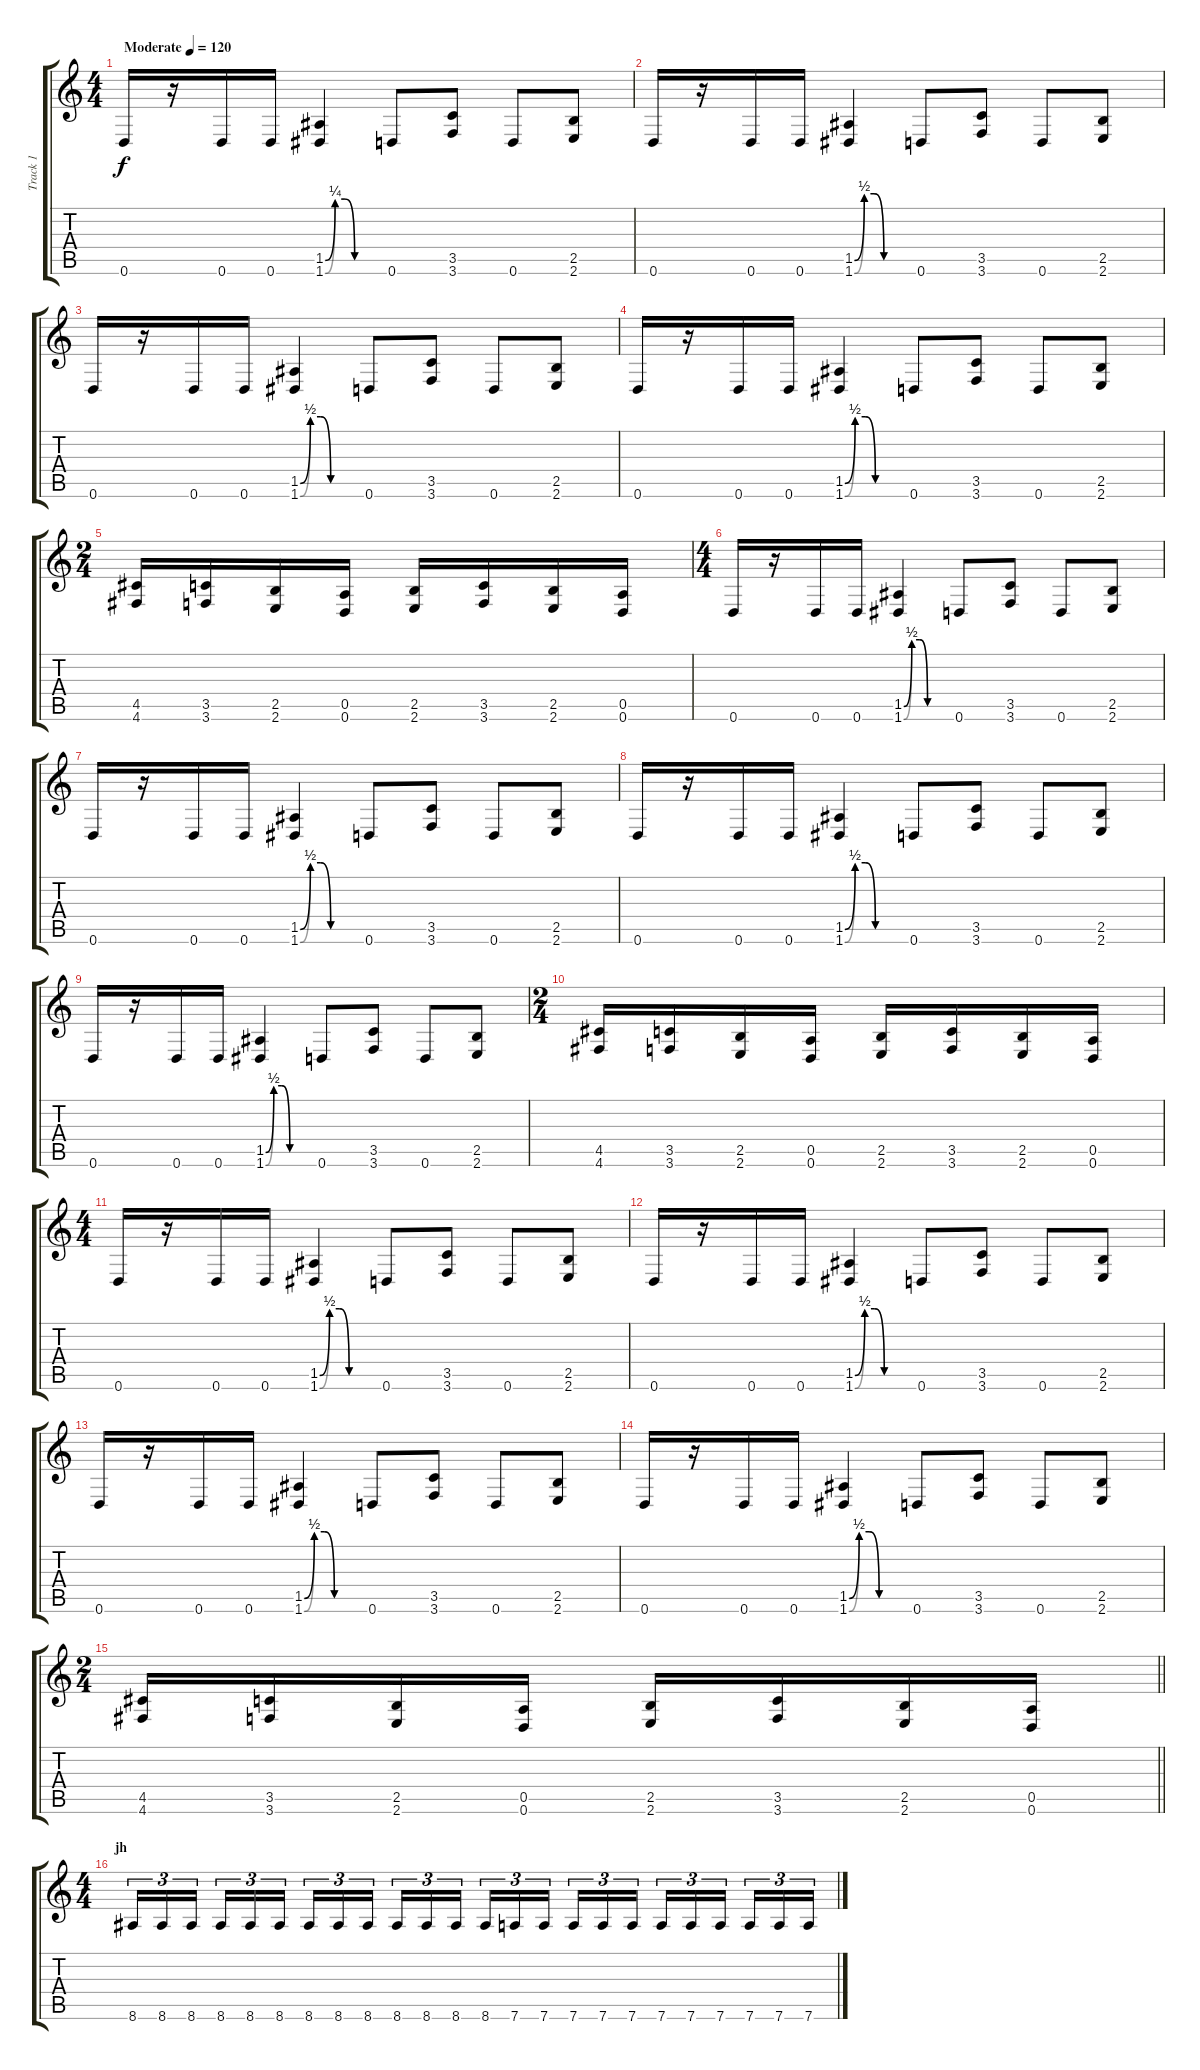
\track ("Track 1" "Track 1") {instrument distortionguitar}
\staff {score tabs}
\tuning (E4 B3 G3 D3 A2 D2) {hide}
\ts (4 4)
\tempo (120 "Moderate")
\clef g2
\ks c
0.6.16{dy f instrument distortionguitar} r.16 0.6.16 0.6.16 (1.5{be (custom 0 0 10 1 20 1 30 0 60 0)} 1.6{be (custom 0 0 10 1 20 1 30 0 60 0)}).4 0.6.8 (3.5 3.6).8 0.6.8 (2.5 2.6).8 |
0.6.16 r.16 0.6.16 0.6.16 (1.5{be (custom 0 0 10 2 20 2 30 0 60 0)} 1.6{be (custom 0 0 10 2 20 2 30 0 60 0)}).4 0.6.8 (3.5 3.6).8 0.6.8 (2.5 2.6).8 |
0.6.16 r.16 0.6.16 0.6.16 (1.5{be (custom 0 0 10 2 20 2 30 0 60 0)} 1.6{be (custom 0 0 10 2 20 2 30 0 60 0)}).4 0.6.8 (3.5 3.6).8 0.6.8 (2.5 2.6).8 |
0.6.16 r.16 0.6.16 0.6.16 (1.5{be (custom 0 0 10 2 20 2 30 0 60 0)} 1.6{be (custom 0 0 10 2 20 2 30 0 60 0)}).4 0.6.8 (3.5 3.6).8 0.6.8 (2.5 2.6).8 |
\ts (2 4)
(4.5 4.6).16 (3.5 3.6).16 (2.5 2.6).16 (0.5 0.6).16 (2.5 2.6).16 (3.5 3.6).16 (2.5 2.6).16 (0.5 0.6).16 |
\ts (4 4)
0.6.16 r.16 0.6.16 0.6.16 (1.5{be (custom 0 0 10 2 20 2 30 0 60 0)} 1.6{be (custom 0 0 10 2 20 2 30 0 60 0)}).4 0.6.8 (3.5 3.6).8 0.6.8 (2.5 2.6).8 |
0.6.16 r.16 0.6.16 0.6.16 (1.5{be (custom 0 0 10 2 20 2 30 0 60 0)} 1.6{be (custom 0 0 10 2 20 2 30 0 60 0)}).4 0.6.8 (3.5 3.6).8 0.6.8 (2.5 2.6).8 |
0.6.16 r.16 0.6.16 0.6.16 (1.5{be (custom 0 0 10 2 20 2 30 0 60 0)} 1.6{be (custom 0 0 10 2 20 2 30 0 60 0)}).4 0.6.8 (3.5 3.6).8 0.6.8 (2.5 2.6).8 |
0.6.16 r.16 0.6.16 0.6.16 (1.5{be (custom 0 0 10 2 20 2 30 0 60 0)} 1.6{be (custom 0 0 10 2 20 2 30 0 60 0)}).4 0.6.8 (3.5 3.6).8 0.6.8 (2.5 2.6).8 |
\ts (2 4)
(4.5 4.6).16 (3.5 3.6).16 (2.5 2.6).16 (0.5 0.6).16 (2.5 2.6).16 (3.5 3.6).16 (2.5 2.6).16 (0.5 0.6).16 |
\ts (4 4)
0.6.16 r.16 0.6.16 0.6.16 (1.5{be (custom 0 0 10 2 20 2 30 0 60 0)} 1.6{be (custom 0 0 10 2 20 2 30 0 60 0)}).4 0.6.8 (3.5 3.6).8 0.6.8 (2.5 2.6).8 |
0.6.16 r.16 0.6.16 0.6.16 (1.5{be (custom 0 0 10 2 20 2 30 0 60 0)} 1.6{be (custom 0 0 10 2 20 2 30 0 60 0)}).4 0.6.8 (3.5 3.6).8 0.6.8 (2.5 2.6).8 |
0.6.16 r.16 0.6.16 0.6.16 (1.5{be (custom 0 0 10 2 20 2 30 0 60 0)} 1.6{be (custom 0 0 10 2 20 2 30 0 60 0)}).4 0.6.8 (3.5 3.6).8 0.6.8 (2.5 2.6).8 |
0.6.16 r.16 0.6.16 0.6.16 (1.5{be (custom 0 0 10 2 20 2 30 0 60 0)} 1.6{be (custom 0 0 10 2 20 2 30 0 60 0)}).4 0.6.8 (3.5 3.6).8 0.6.8 (2.5 2.6).8 |
\ts (2 4)
\barLineRight lightlight
(4.5 4.6).16 (3.5 3.6).16 (2.5 2.6).16 (0.5 0.6).16 (2.5 2.6).16 (3.5 3.6).16 (2.5 2.6).16 (0.5 0.6).16 |
\ts (4 4)
\section ("" "jh")
8.6.16{tu (3 2)} 8.6.16{tu (3 2)} 8.6.16{tu (3 2) beam splitsecondary} 8.6.16{tu (3 2)} 8.6.16{tu (3 2)} 8.6.16{tu (3 2)} 8.6.16{tu (3 2)} 8.6.16{tu (3 2)} 8.6.16{tu (3 2) beam splitsecondary} 8.6.16{tu (3 2)} 8.6.16{tu (3 2)} 8.6.16{tu (3 2)} 8.6.16{tu (3 2)} 7.6.16{tu (3 2)} 7.6.16{tu (3 2) beam splitsecondary} 7.6.16{tu (3 2)} 7.6.16{tu (3 2)} 7.6.16{tu (3 2)} 7.6.16{tu (3 2)} 7.6.16{tu (3 2)} 7.6.16{tu (3 2) beam splitsecondary} 7.6.16{tu (3 2)} 7.6.16{tu (3 2)} 7.6.16{tu (3 2)}
